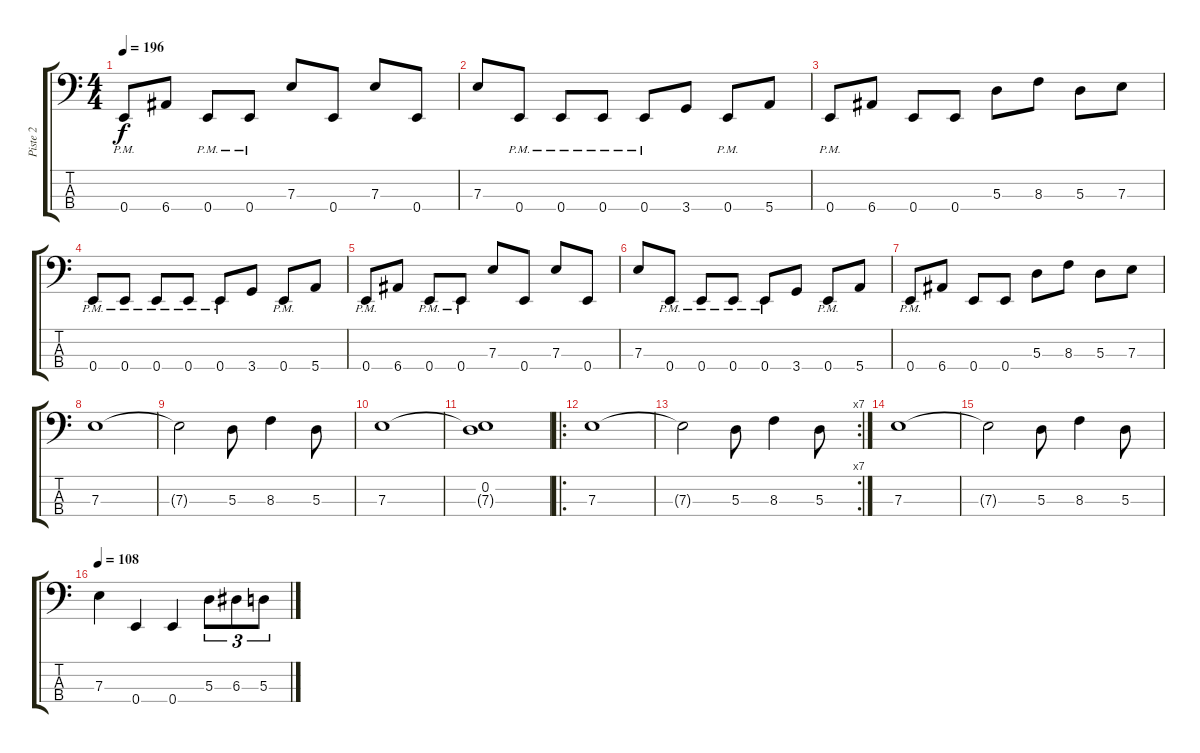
\track ("Piste 2" "Piste 2") {instrument slapbass2}
\staff {score tabs}
\tuning (G2 D2 A1 E1) {hide}
\ts (4 4)
\tempo 196
\clef f4
\ks c
0.4{pm}.8{dy f} 6.4.8 0.4{pm}.8 0.4{pm}.8 7.3.8 0.4.8 7.3.8 0.4.8 |
7.3.8 0.4{pm}.8 0.4{pm}.8 0.4{pm}.8 0.4{pm}.8 3.4.8 0.4{pm}.8 5.4.8 |
0.4{pm}.8 6.4.8 0.4.8 0.4.8 5.3.8 8.3.8 5.3.8 7.3.8 |
0.4{pm}.8 0.4{pm}.8 0.4{pm}.8 0.4{pm}.8 0.4{pm}.8 3.4.8 0.4{pm}.8 5.4.8 |
0.4{pm}.8 6.4.8 0.4{pm}.8 0.4{pm}.8 7.3.8 0.4.8 7.3.8 0.4.8 |
7.3.8 0.4{pm}.8 0.4{pm}.8 0.4{pm}.8 0.4{pm}.8 3.4.8 0.4{pm}.8 5.4.8 |
0.4{pm}.8 6.4.8 0.4.8 0.4.8 5.3.8 8.3.8 5.3.8 7.3.8 |
7.3.1 |
7.3{t}.2 5.3.8 8.3.4 5.3.8 |
7.3.1 |
(0.2 7.3{t}).1 |
\ro
7.3.1 |
\rc 7
7.3{t}.2 5.3.8 8.3.4 5.3.8 |
7.3.1 |
7.3{t}.2 5.3.8 8.3.4 5.3.8 |
\tempo 108
7.3.4 0.4.4 0.4.4 5.3.8{tu (3 2)} 6.3.8{tu (3 2)} 5.3.8{tu (3 2)}
